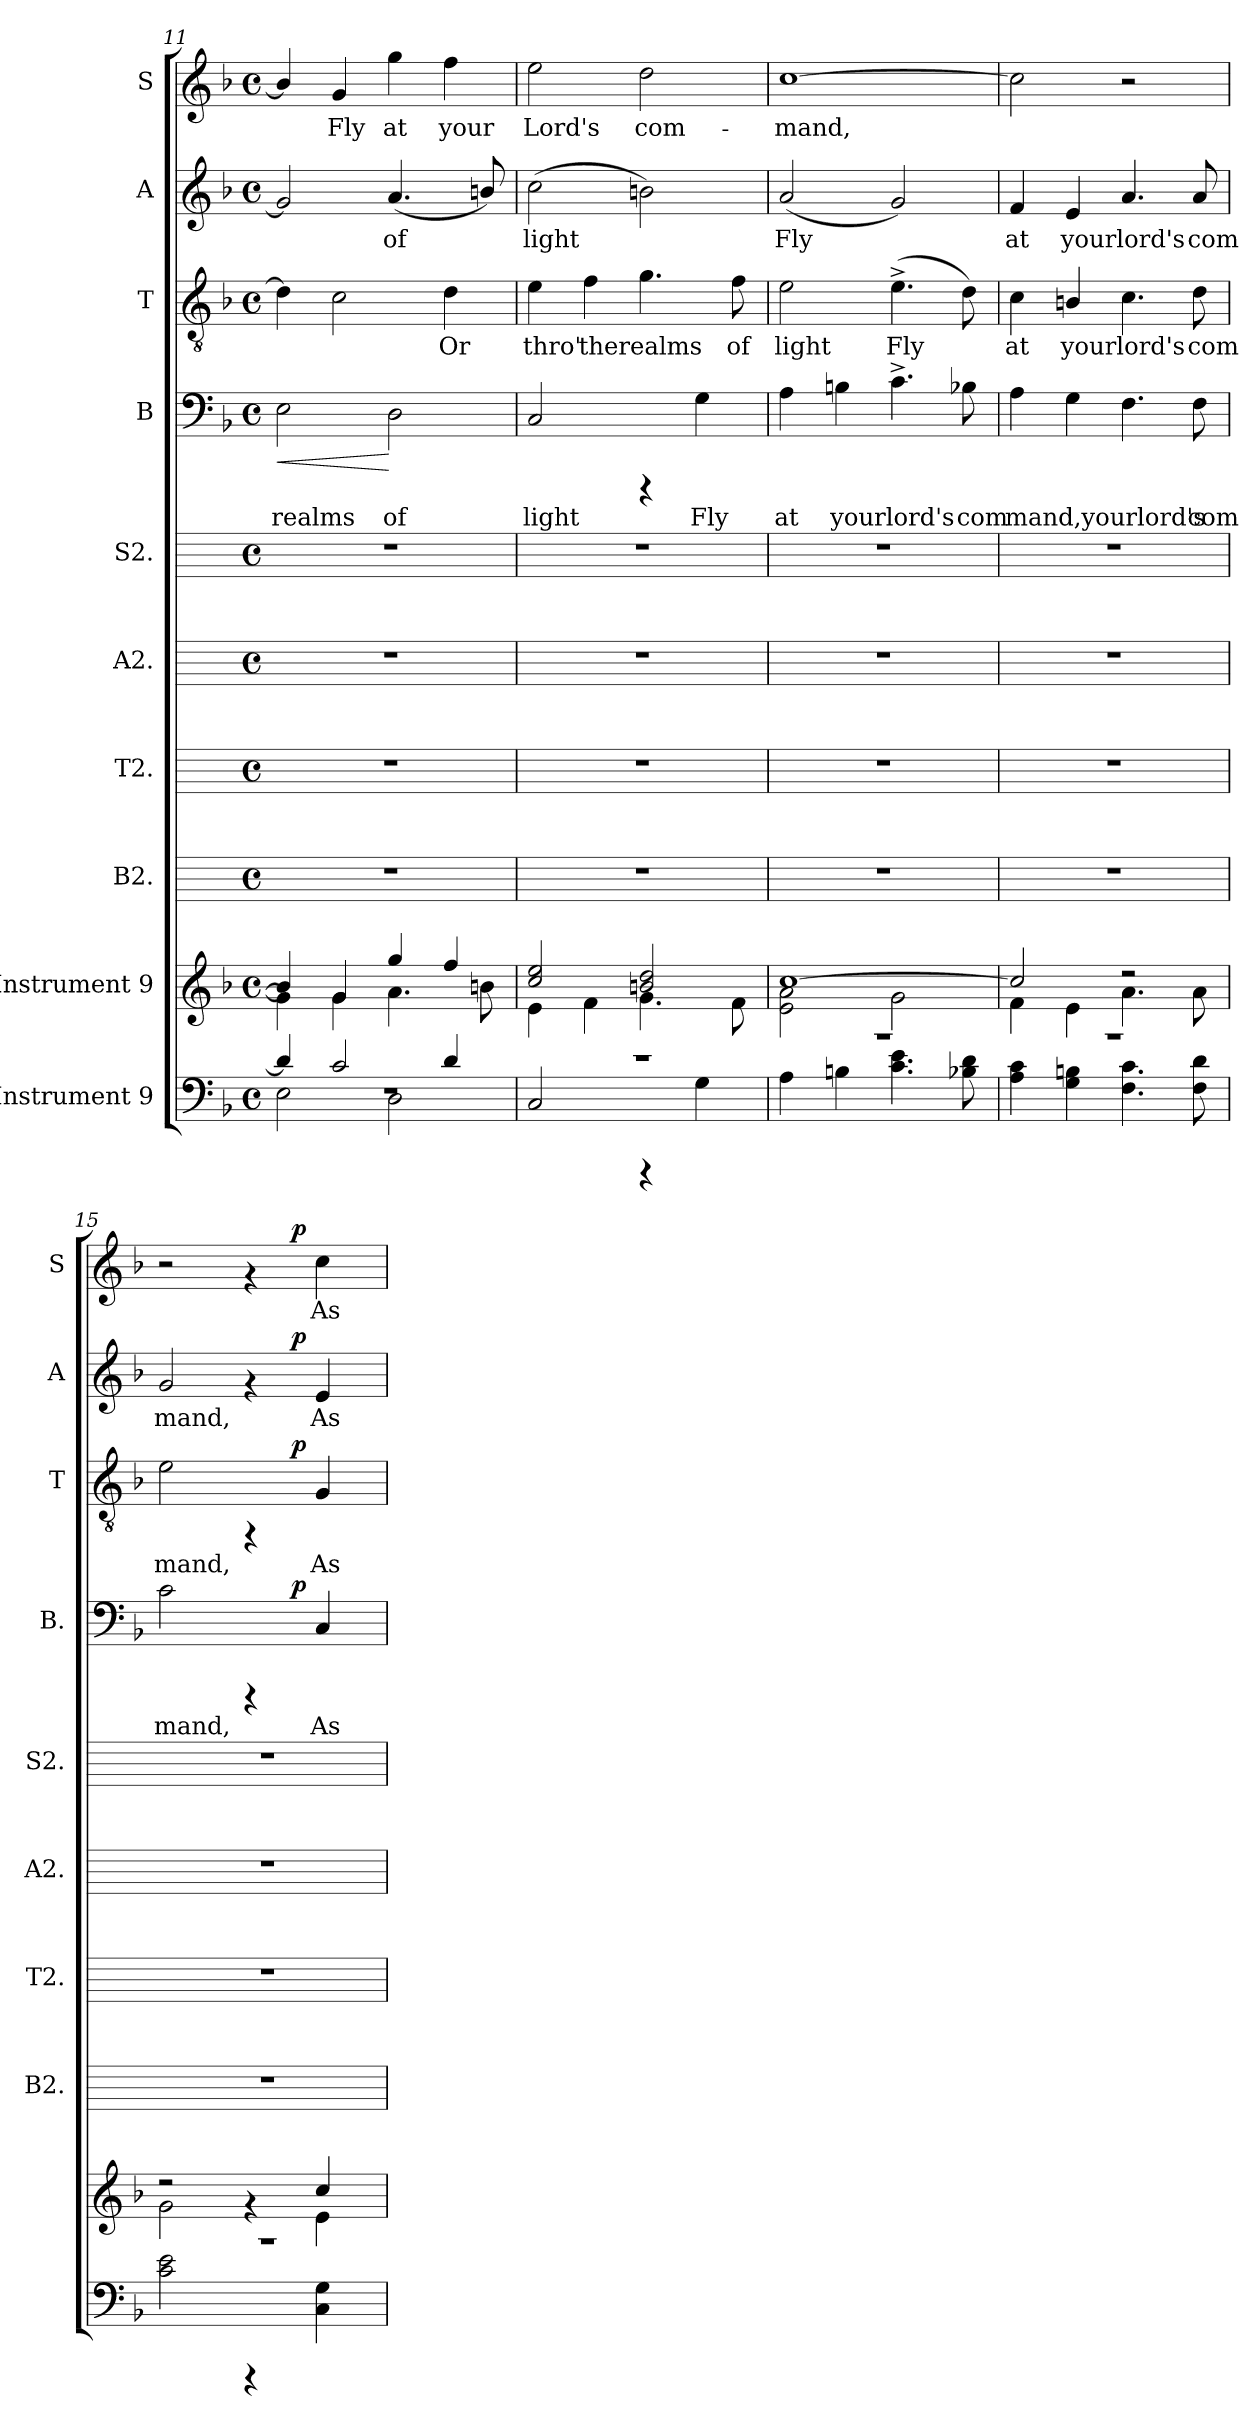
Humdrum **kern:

**kern	**kern	**kern	**kern	**kern	**kern	**kern	**text	**dynam	**kern	**text	**dynam	**kern	**text	**dynam	**kern	**text	**dynam
*part10	*part9	*part8	*part7	*part6	*part5	*part4	*part4	*part4	*part3	*part3	*part3	*part2	*part2	*part2	*part1	*part1	*part1
*staff10	*staff9	*staff8	*staff7	*staff6	*staff5	*staff4	*staff4	*staff4	*staff3	*staff3	*staff3	*staff2	*staff2	*staff2	*staff1	*staff1	*staff1
*I"Instrument 9	*I"Instrument 9	*I"B2.	*I"T2.	*I"A2.	*I"S2.	*I"B	*	*	*I"T	*	*	*I"A	*	*	*I"S	*	*
*	*	*I'B2.	*I'T2.	*I'A2.	*I'S2.	*I'B.	*	*	*I'T	*	*	*I'A	*	*	*I'S	*	*
*clefF4	*clefG2	*	*	*	*	*clefF4	*	*	*clefGv2	*	*	*clefG2	*	*	*clefG2	*	*
*k[b-]	*k[b-]	*k[]	*k[]	*k[]	*k[]	*k[b-]	*	*	*k[b-]	*	*	*k[b-]	*	*	*k[b-]	*	*
*F:	*F:	*C:	*C:	*C:	*C:	*F:	*	*	*F:	*	*	*F:	*	*	*F:	*	*
*M4/4	*M4/4	*M4/4	*M4/4	*M4/4	*M4/4	*M4/4	*	*	*M4/4	*	*	*M4/4	*	*	*M4/4	*	*
*met(c)	*met(c)	*met(c)	*met(c)	*met(c)	*met(c)	*met(c)	*	*	*met(c)	*	*	*met(c)	*	*	*met(c)	*	*
=11	=11	=11	=11	=11	=11	=11	=11	=11	=11	=11	=11	=11	=11	=11	=11	=11	=11
*^	*^	*	*	*	*	*	*	*	*	*	*	*	*	*	*	*	*
*	*^	*	*	*	*	*	*	*	*	*	*	*	*	*	*	*	*	*	*
!	!	!	!	!	!	!	!	!	!	!LO:LY:b:cj	!LO:HP:b	!	!LO:LY:b:cj	!	!	!LO:LY:b:cj	!	!	!LO:LY:b:cj	!
1r	4d/]	2E\	4bn/]	4g\]	1r	1r	1r	1r	2E\	realms	<	4d\]	.	.	2g/]	.	.	4bn/]	.	.
!	!	!	!	!	!	!	!	!	!	!	!	!	!LO:LY:b:cj	!	!	!	!	!	!LO:LY:b:cj	!
.	2c/	.	4g/	4g\	.	.	.	.	.	.	.	2c\	.	.	.	.	.	4g/	Fly	.
!	!	!	!	!	!	!	!	!	!	!LO:LY:b:cj	!	!	!	!	!	!LO:LY:b:cj	!	!	!LO:LY:b:cj	!
.	.	2D\	4gg/	4.a\	.	.	.	.	2D\	of	[	.	.	.	(<4.a/	of	.	4gg\	at	.
!	!	!	!	!	!	!	!	!	!	!	!	!	!LO:LY:b:cj	!	!	!	!	!	!LO:LY:b:cj	!
.	4d/	.	4ff/	.	.	.	.	.	.	.	.	4d\	Or	.	.	.	.	4ff\	your	.
!	!	!	!	!	!	!	!	!	!	!	!	!	!	!	!	!LO:LY:b:cj	!	!	!	!
.	.	.	.	8bn\	.	.	.	.	.	.	.	.	.	.	8bn/)	.	.	.	.	.
*	*v	*v	*	*	*	*	*	*	*	*	*	*	*	*	*	*	*	*	*	*
=12	=12	=12	=12	=12	=12	=12	=12	=12	=12	=12	=12	=12	=12	=12	=12	=12	=12	=12	=12
!	!	!	!	!	!	!	!	!	!LO:LY:b:cj	!	!	!LO:LY:b:cj	!	!	!LO:LY:b:cj	!	!	!LO:LY:b:cj	!
1r	2C/	2cc/ 2ee/	4e\	1r	1r	1r	1r	2C/	light	.	4e\	thro'	.	(>2cc\	light	.	2ee\	Lord's	.
!	!	!	!	!	!	!	!	!	!	!	!	!LO:LY:b:cj	!	!	!	!	!	!	!
.	.	.	4f\	.	.	.	.	.	.	.	4f\	therealms	.	.	.	.	.	.	.
!	!	!	!	!	!	!	!	!	!	!	!	!LO:LY:b:cj	!	!	!LO:LY:b:cj	!	!	!LO:LY:b:cj	!
.	4rCCC	2bn/ 2dd/	4.g\	.	.	.	.	4rCCC	.	.	4.g\	.	.	2bn\)	.	.	2dd\	com-	.
!	!	!	!	!	!	!	!	!	!LO:LY:b:cj	!	!	!	!	!	!	!	!	!	!
.	4G\	.	.	.	.	.	.	4G\	Fly	.	.	.	.	.	.	.	.	.	.
!	!	!	!	!	!	!	!	!	!	!	!	!LO:LY:b:cj	!	!	!	!	!	!	!
.	.	.	8f\	.	.	.	.	.	.	.	8f\	of	.	.	.	.	.	.	.
=13	=13	=13	=13	=13	=13	=13	=13	=13	=13	=13	=13	=13	=13	=13	=13	=13	=13	=13	=13
!	!	!	!	!	!	!	!	!	!LO:LY:b:cj	!	!	!LO:LY:b:cj	!	!	!LO:LY:b:cj	!	!	!LO:LY:b:cj	!
1r	4A\	[>1cc	2e\ 2a\	1r	1r	1r	1r	4A\	at	.	2e\	light	.	(<2a/	Fly	.	[>1cc	-mand,	.
!	!	!	!	!	!	!	!	!	!LO:LY:b:cj	!	!	!	!	!	!	!	!	!	!
.	4Bn\	.	.	.	.	.	.	4Bn\	yourlord's	.	.	.	.	.	.	.	.	.	.
!	!	!	!	!	!	!	!	!	!LO:LY:b:cj	!	!	!LO:LY:b:cj	!	!	!LO:LY:b:cj	!	!	!	!
.	4.c\ 4.e\	.	2g\	.	.	.	.	4.c^>\	.	.	(>4.e^>\	Fly	.	2g/)	.	.	.	.	.
!	!	!	!	!	!	!	!	!	!LO:LY:b:cj	!	!	!LO:LY:b:cj	!	!	!	!	!	!	!
.	8B-X\ 8d\	.	.	.	.	.	.	8B-X\	com	.	8d\)	.	.	.	.	.	.	.	.
!!LO:PB:g=z
=14	=14	=14	=14	=14	=14	=14	=14	=14	=14	=14	=14	=14	=14	=14	=14	=14	=14	=14	=14
!	!	!	!	!	!	!	!	!	!LO:LY:b:cj	!	!	!LO:LY:b:cj	!	!	!LO:LY:b:cj	!	!	!LO:LY:b:cj	!
1r	4c\ 4A\	2cc/]	4f\	1r	1r	1r	1r	4A\	mand,yourlord's	.	4c\	at	.	4f/	at	.	2cc\]	.	.
!	!	!	!	!	!	!	!	!	!LO:LY:b:cj	!	!	!LO:LY:b:cj	!	!	!LO:LY:b:cj	!	!	!	!
.	4Bn\ 4G\	.	4e\	.	.	.	.	4G\	.	.	4Bn/	yourlord's	.	4e/	yourlord's	.	.	.	.
!	!	!	!	!	!	!	!	!	!LO:LY:b:cj	!	!	!LO:LY:b:cj	!	!	!LO:LY:b:cj	!	!	!	!
.	4.c\ 4.F\	2r	4.a\	.	.	.	.	4.F\	.	.	4.c\	.	.	4.a/	.	.	2r	.	.
!	!	!	!	!	!	!	!	!	!LO:LY:b:cj	!	!	!LO:LY:b:cj	!	!	!LO:LY:b:cj	!	!	!	!
.	8d\ 8F\	.	8a\	.	.	.	.	8F\	com	.	8d\	com	.	8a/	com	.	.	.	.
=15	=15	=15	=15	=15	=15	=15	=15	=15	=15	=15	=15	=15	=15	=15	=15	=15	=15	=15	=15
!	!	!	!	!	!	!	!	!	!LO:LY:b:cj	!	!	!LO:LY:b:cj	!	!	!LO:LY:b:cj	!	!	!	!
*	*	*	*	*	*	*	*	*^	*	*	*^	*	*	*^	*	*	*^	*	*
1r	2c\ 2e\	2r	2g\	1r	1r	1r	1r	2c\	2ryy	mand,	.	2e\	2ryy	mand,	.	2g/	2ryy	mand,	.	2r	2ryy	.	.
.	4rCCC	4rf	4ryy	.	.	.	.	4rCCC	8.ryy	.	.	4rFF	8.ryy	.	.	4rf	8.ryy	.	.	4rf	8.ryy	.	.
!	!	!	!	!	!	!	!	!	!	!	!LO:DY:a	!	!	!	!LO:DY:a	!	!	!	!LO:DY:a	!	!	!	!LO:DY:a
.	.	.	.	.	.	.	.	.	4ryy	.	p	.	4ryy	.	p	.	4ryy	.	p	.	4ryy	.	p
!	!	!	!	!	!	!	!	!	!	!LO:LY:b:cj	!	!	!	!LO:LY:b:cj	!	!	!	!LO:LY:b:cj	!	!	!	!LO:LY:b:cj	!
.	4G\ 4C\	4cc/	4e\	.	.	.	.	4C/	.	As-	.	4G/	.	As-	.	4e/	.	As-	.	4cc\	.	As-	.
.	.	.	.	.	.	.	.	.	16ryy	.	.	.	16ryy	.	.	.	16ryy	.	.	.	16ryy	.	.
*v	*v	*	*	*	*	*	*	*v	*v	*	*	*v	*v	*	*	*v	*v	*	*	*v	*v	*	*
*	*v	*v	*	*	*	*	*	*	*	*	*	*	*	*	*	*	*	*
=	=	=	=	=	=	=	=	=	=	=	=	=	=	=	=	=	=
*-	*-	*-	*-	*-	*-	*-	*-	*-	*-	*-	*-	*-	*-	*-	*-	*-	*-
